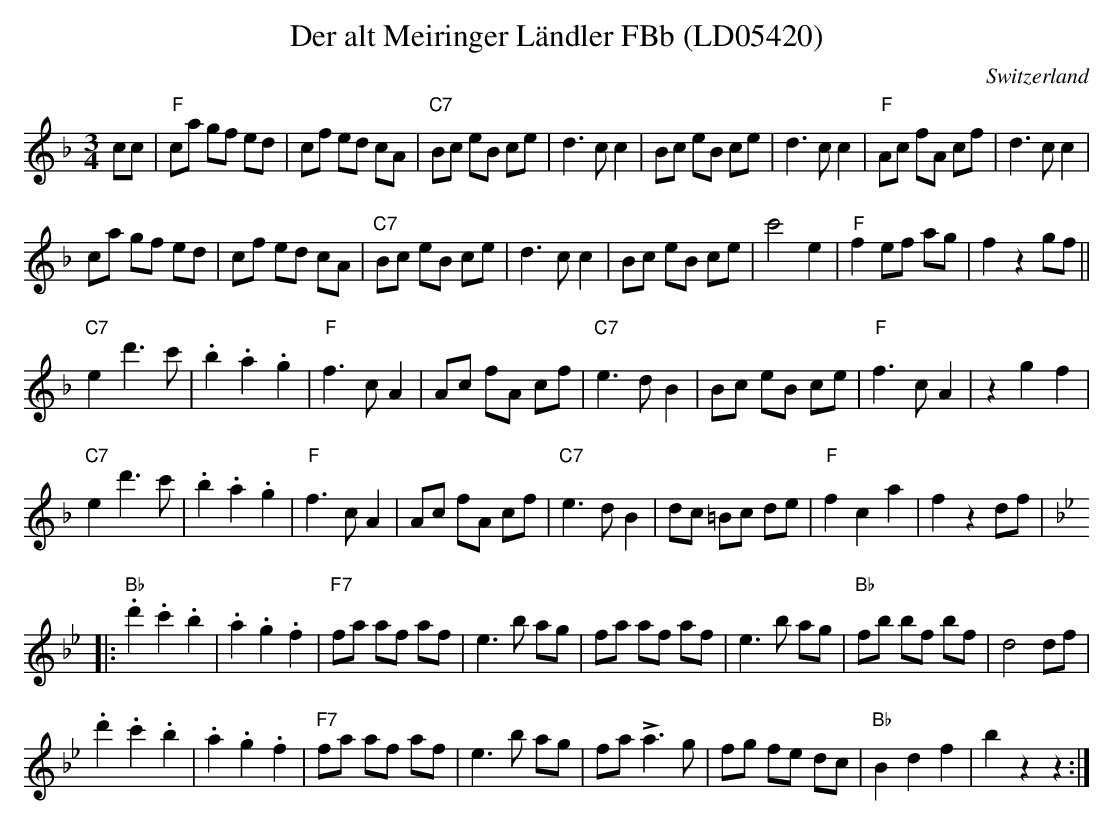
X:1
T: Der alt Meiringer Ländler FBb (LD05420)
O:Switzerland
M:3/4
L:1/8
K:F major
cc | "F"ca gf ed | cf ed cA | "C7"Bc eB ce | d3cc2 | Bc eB ce | d3cc2 | "F"Ac fA cf | d3cc2 |
ca gf ed | cf ed cA | "C7"Bc eB ce | d3cc2 | Bc eB ce | c'4e2 | "F"f2 ef ag | f2z2gf ||
"C7"e2d'3c' | .b2.a2.g2 | "F"f3cA2 | Ac fA cf | "C7"e3dB2 | Bc eB ce | "F"f3cA2 | z2g2f2 |
"C7"e2d'3c' | .b2.a2.g2 | "F"f3cA2 | Ac fA cf | "C7"e3dB2 | dc =Bc de | "F"f2c2a2 | f2z2df | [K:Bb]
|: "Bb".d'2.c'2.b2 | .a2.g2.f2 | "F7"fa af af | e3b ag | fa af af | e3b ag | "Bb"fb bf bf | d4df |
.d'2.c'2.b2 | .a2.g2.f2 | "F7"fa af af | e3b ag | fa +>+a3g | fg fe dc | "Bb"B2d2f2 | b2z2z2 :|
